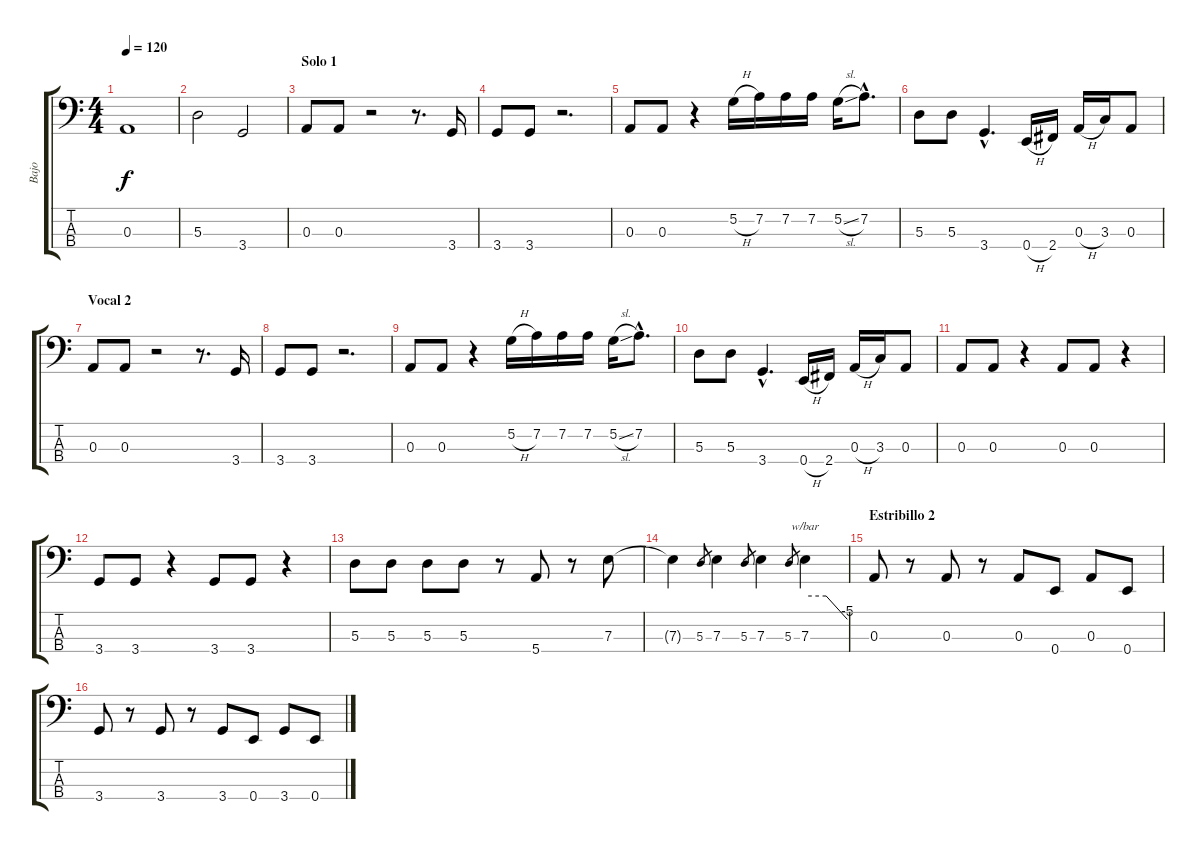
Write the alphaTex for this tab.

\track ("Bajo" "Bajo") {instrument electricbasspick}
\staff {score tabs}
\tuning (G2 D2 A1 E1) {hide}
\ts (4 4)
\tempo 120
\clef f4
\ks c
0.3.1{dy f} |
5.3.2 3.4.2 |
\section ("" "Solo 1")
0.3.8 0.3.8 r.2 r.8{d} 3.4.16 |
3.4.8 3.4.8 r.2{d} |
0.3.8 0.3.8 r.4 5.2{h}.16 7.2.16 7.2.16 7.2.16 5.2{sl}.16 7.2{hac}.8{d} |
5.3.8 5.3.8 3.4{hac}.4{d} 0.4{h}.16 2.4.16 0.3{h}.16 3.3.16 0.3.8 |
\section ("" "Vocal 2")
0.3.8 0.3.8 r.2 r.8{d} 3.4.16 |
3.4.8 3.4.8 r.2{d} |
0.3.8 0.3.8 r.4 5.2{h}.16 7.2.16 7.2.16 7.2.16 5.2{sl}.16 7.2{hac}.8{d} |
5.3.8 5.3.8 3.4{hac}.4{d} 0.4{h}.16 2.4.16 0.3{h}.16 3.3.16 0.3.8 |
0.3.8 0.3.8 r.4 0.3.8 0.3.8 r.4 |
3.4.8 3.4.8 r.4 3.4.8 3.4.8 r.4 |
5.3.8 5.3.8 5.3.8 5.3.8 r.8 5.4.8 r.8 7.3.8 |
7.3{t}.4 5.3.8{gr} 7.3.4 5.3.8{gr} 7.3.4 5.3.8{gr} 7.3.4{tbe (custom default 0 0 30 0 60 -20)} |
\section ("" "Estribillo 2")
0.3.8 r.8 0.3.8 r.8 0.3.8 0.4.8 0.3.8 0.4.8 |
3.4.8 r.8 3.4.8 r.8 3.4.8 0.4.8 3.4.8 0.4.8
